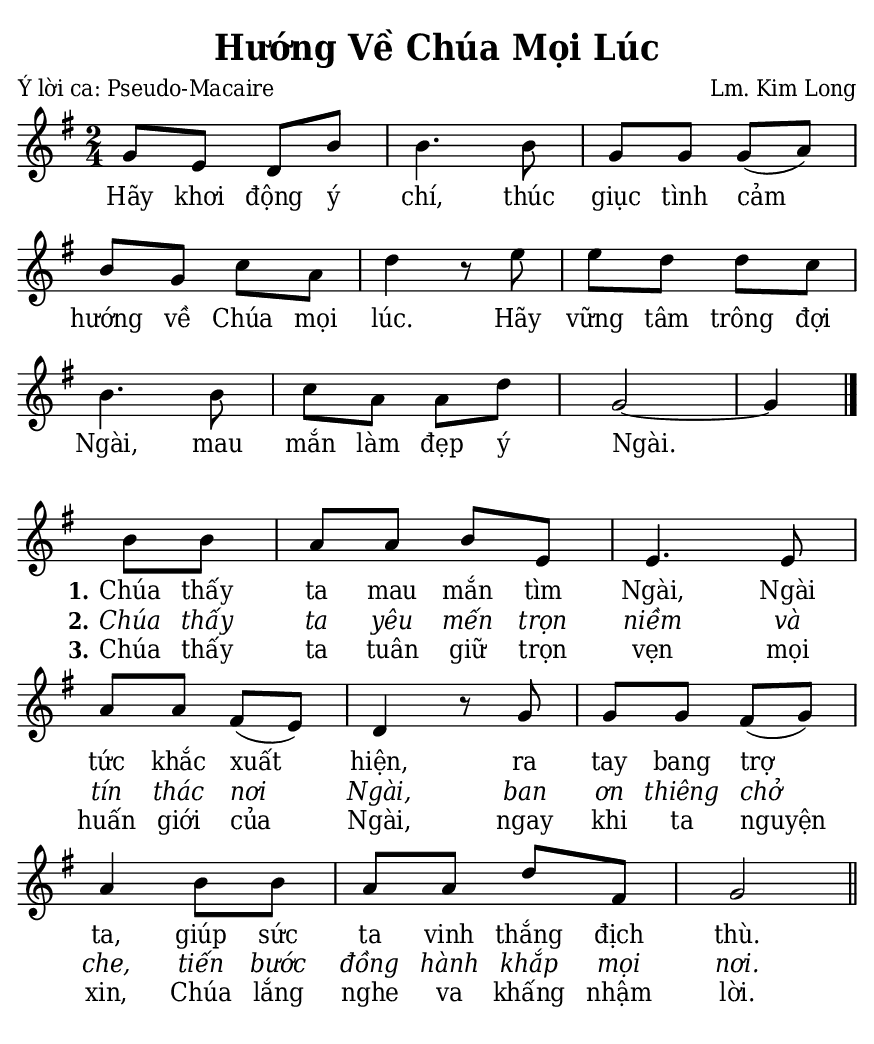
% Cài đặt chung
\version "2.24.3"
\include "english.ly"

\header {
  title = "Hướng Về Chúa Mọi Lúc"
  poet = "Ý lời ca: Pseudo-Macaire"
  composer = "Lm. Kim Long"
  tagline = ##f
}

% Nhạc
nhacPhanMot = \relative c'' {
  \key g \major
  \time 2/4
  g8 e d b' |
  b4. b8 |
  g g g (a) |
  b g c a |
  d4 r8 e |
  e d d c |
  b4. b8 |
  c a a d |
  g,2 ~ |
  g4 \bar "|."
}

nhacPhanHai = \relative c'' {
  \key g \major
  \time 2/4
  \partial 4 b8 b |
  a a b e, |
  e4. e8 |
  a a fs (e) |
  d4 r8 g |
  g g fs (g) |
  a4 b8 b |
  a a d fs, |
  g2 \bar "||"
}

% Lời
loiPhanMot = \lyricmode {
  Hãy khơi động ý chí,
  thúc giục tình cảm hướng về Chúa mọi lúc.
  Hãy vững tâm trông đợi Ngài,
  mau mắn làm đẹp ý Ngài.
}

loiPhanHai = \lyricmode {
  <<
    {
      \set stanza = "1."
      Chúa thấy ta mau mắn tìm Ngài,
      Ngài tức khắc xuất hiện,
      ra tay bang trợ ta,
      giúp sức ta vinh thắng địch thù.
    }
    \new Lyrics {
	    \set associatedVoice = "beSop"
	    \set stanza = "2."
      \override Lyrics.LyricText.font-shape = #'italic
      Chúa thấy ta yêu mến trọn niềm
      và tín thác nơi Ngài,
      ban ơn thiêng chở che,
      tiến bước đồng hành khắp mọi nơi.
    }
    \new Lyrics {
	    \set associatedVoice = "beSop"
	    \set stanza = "3."
      Chúa thấy ta tuân giữ trọn vẹn mọi huấn giới của Ngài,
      ngay khi ta nguyện xin, Chúa lắng nghe va khấng nhậm lời.
    }
  >>
}

% Dàn trang
\paper {
  #(set-paper-size "a5")
  top-margin = 3\mm
  bottom-margin = 3\mm
  left-margin = 3\mm
  right-margin = 3\mm
  indent = #0
  #(define fonts
	 (make-pango-font-tree "Deja Vu Serif Condensed"
	 		       "Deja Vu Serif Condensed"
			       "Deja Vu Serif Condensed"
			       (/ 20 20)))
  print-page-number = ##f
}

\score {
  <<
    \new Staff <<
        \clef treble
        \new Voice = beSop {
          \nhacPhanMot
        }
      \new Lyrics \lyricsto beSop \loiPhanMot
    >>
  >>
  \layout {
    \override Lyrics.LyricSpace.minimum-distance = #2
    \override Score.BarNumber.break-visibility = ##(#f #f #f)
    \override Score.SpacingSpanner.uniform-stretching = ##t
    ragged-last = ##f
  }
}

\score {
  <<
    \new Staff <<
        \clef treble
        \new Voice = beSop {
          \nhacPhanHai
        }
      \new Lyrics \lyricsto beSop \loiPhanHai
    >>
  >>
  \layout {
    \override Staff.TimeSignature.transparent = ##t
    \override Lyrics.LyricSpace.minimum-distance = #2
    \override Score.BarNumber.break-visibility = ##(#f #f #f)
    \override Score.SpacingSpanner.uniform-stretching = ##t
    ragged-last = ##f
  }
}
